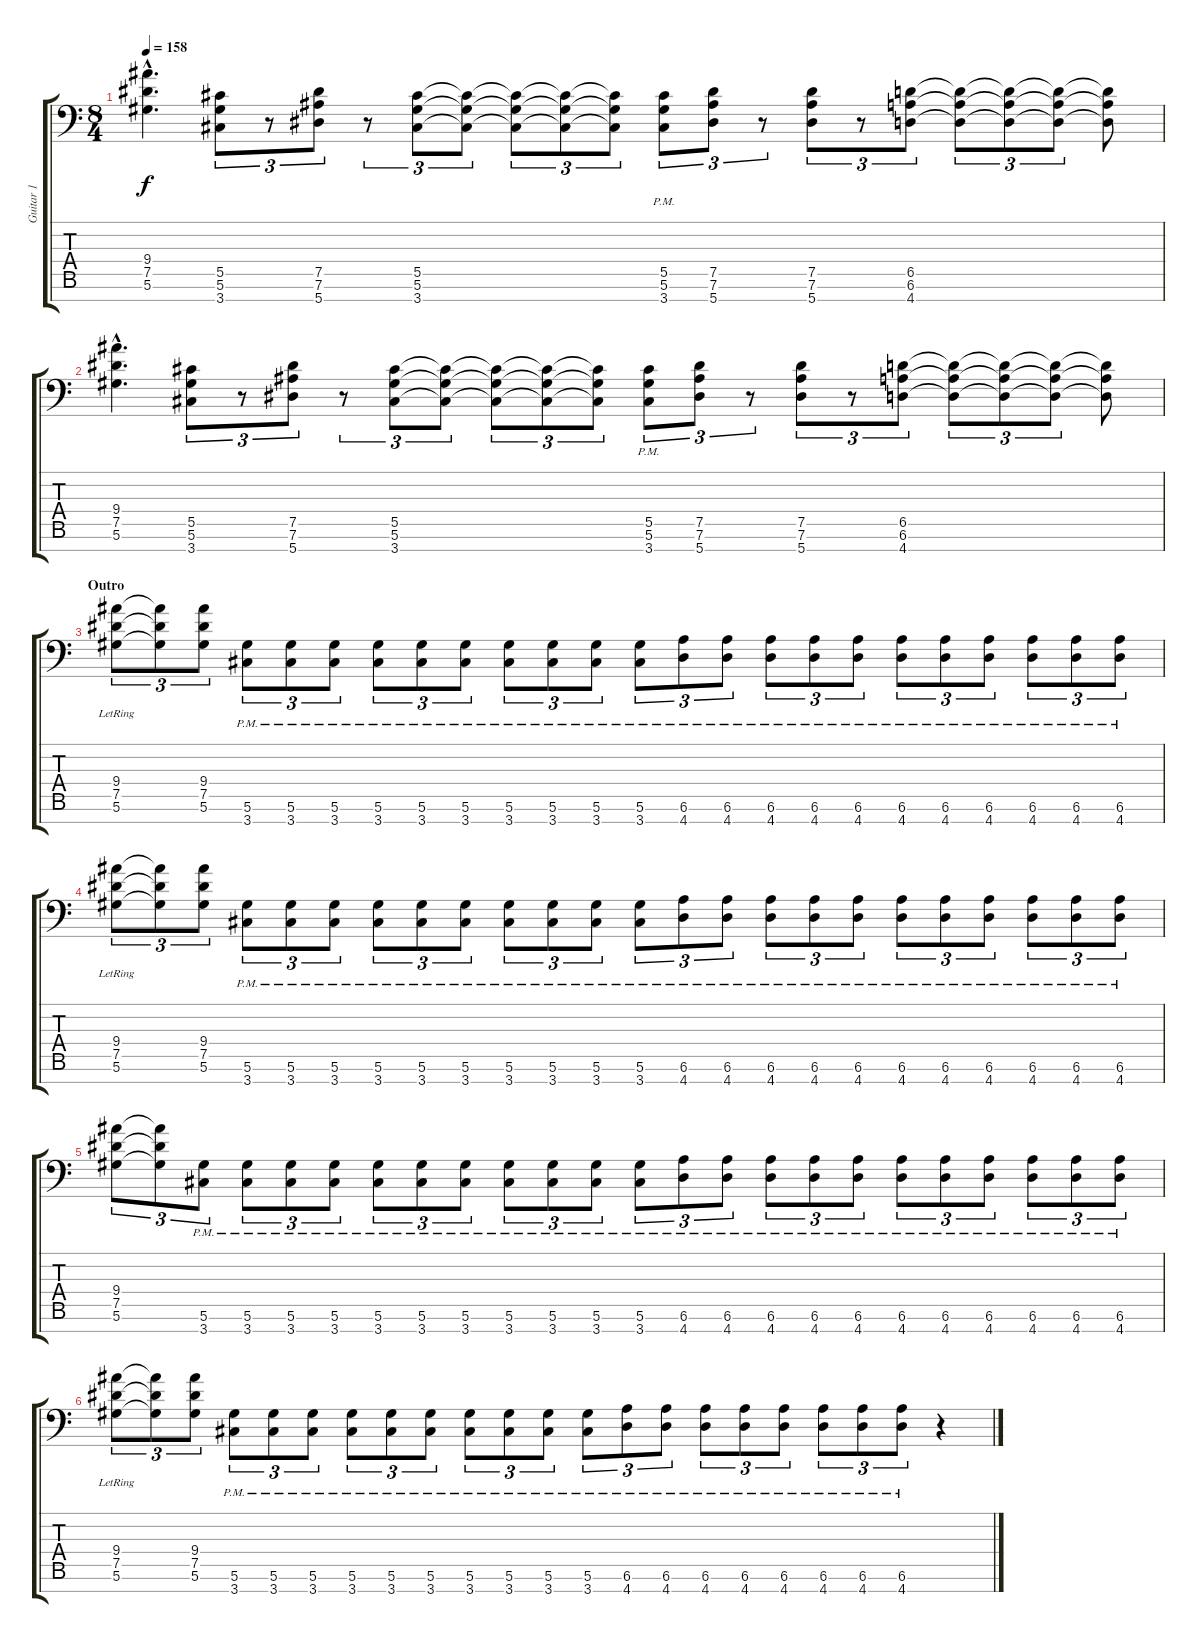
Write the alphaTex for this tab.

\track ("Guitar 1" "Guitar 1") {instrument acousticguitarsteel}
\staff {score tabs}
\tuning (Eb4 Bb3 Gb3 Db3 Ab2 Eb2 Bb1) {hide}
\ts (8 4)
\tempo 158
\clef f4
\ks c
(9.4{hac} 7.5{hac} 5.6{hac}).4{d dy f} (5.5 5.6 3.7).8{tu (3 2)} r.8{tu (3 2)} (7.5 7.6 5.7).8{tu (3 2)} r.8{tu (3 2)} (5.5 5.6 3.7).8{tu (3 2)} (5.5{t} 5.6{t} 3.7{t}).8{tu (3 2)} (5.5{t} 5.6{t} 3.7{t}).8{tu (3 2)} (5.5{t} 5.6{t} 3.7{t}).8{tu (3 2)} (5.5{t} 5.6{t} 3.7{t}).8{tu (3 2)} (5.5 5.6 3.7{pm}).8{tu (3 2)} (7.5 7.6 5.7).8{tu (3 2)} r.8{tu (3 2)} (7.5 7.6 5.7).8{tu (3 2)} r.8{tu (3 2)} (6.5 6.6 4.7).8{tu (3 2)} (6.5{t} 6.6{t} 4.7{t}).8{tu (3 2)} (6.5{t} 6.6{t} 4.7{t}).8{tu (3 2)} (6.5{t} 6.6{t} 4.7{t}).8{tu (3 2)} (6.5{t} 6.6{t} 4.7{t}).8 |
(9.4{hac} 7.5{hac} 5.6{hac}).4{d} (5.5 5.6 3.7).8{tu (3 2)} r.8{tu (3 2)} (7.5 7.6 5.7).8{tu (3 2)} r.8{tu (3 2)} (5.5 5.6 3.7).8{tu (3 2)} (5.5{t} 5.6{t} 3.7{t}).8{tu (3 2)} (5.5{t} 5.6{t} 3.7{t}).8{tu (3 2)} (5.5{t} 5.6{t} 3.7{t}).8{tu (3 2)} (5.5{t} 5.6{t} 3.7{t}).8{tu (3 2)} (5.5 5.6 3.7{pm}).8{tu (3 2)} (7.5 7.6 5.7).8{tu (3 2)} r.8{tu (3 2)} (7.5 7.6 5.7).8{tu (3 2)} r.8{tu (3 2)} (6.5 6.6 4.7).8{tu (3 2)} (6.5{t} 6.6{t} 4.7{t}).8{tu (3 2)} (6.5{t} 6.6{t} 4.7{t}).8{tu (3 2)} (6.5{t} 6.6{t} 4.7{t}).8{tu (3 2)} (6.5{t} 6.6{t} 4.7{t}).8 |
\section ("" "Outro")
(9.4{lr} 7.5{lr} 5.6).8{tu (3 2)} (9.4{t} 7.5{t} 5.6{t}).8{tu (3 2)} (9.4 7.5 5.6).8{tu (3 2)} (5.6{pm} 3.7{pm}).8{tu (3 2)} (5.6{pm} 3.7{pm}).8{tu (3 2)} (5.6{pm} 3.7{pm}).8{tu (3 2)} (5.6{pm} 3.7{pm}).8{tu (3 2)} (5.6{pm} 3.7{pm}).8{tu (3 2)} (5.6{pm} 3.7{pm}).8{tu (3 2)} (5.6{pm} 3.7{pm}).8{tu (3 2)} (5.6{pm} 3.7{pm}).8{tu (3 2)} (5.6{pm} 3.7{pm}).8{tu (3 2)} (5.6{pm} 3.7{pm}).8{tu (3 2)} (6.6{pm} 4.7{pm}).8{tu (3 2)} (6.6{pm} 4.7{pm}).8{tu (3 2)} (6.6{pm} 4.7{pm}).8{tu (3 2)} (6.6{pm} 4.7{pm}).8{tu (3 2)} (6.6{pm} 4.7{pm}).8{tu (3 2)} (6.6{pm} 4.7{pm}).8{tu (3 2)} (6.6{pm} 4.7{pm}).8{tu (3 2)} (6.6{pm} 4.7{pm}).8{tu (3 2)} (6.6{pm} 4.7{pm}).8{tu (3 2)} (6.6{pm} 4.7{pm}).8{tu (3 2)} (6.6{pm} 4.7{pm}).8{tu (3 2)} |
(9.4{lr} 7.5{lr} 5.6).8{tu (3 2)} (9.4{t} 7.5{t} 5.6{t}).8{tu (3 2)} (9.4 7.5 5.6).8{tu (3 2)} (5.6{pm} 3.7{pm}).8{tu (3 2)} (5.6{pm} 3.7{pm}).8{tu (3 2)} (5.6{pm} 3.7{pm}).8{tu (3 2)} (5.6{pm} 3.7{pm}).8{tu (3 2)} (5.6{pm} 3.7{pm}).8{tu (3 2)} (5.6{pm} 3.7{pm}).8{tu (3 2)} (5.6{pm} 3.7{pm}).8{tu (3 2)} (5.6{pm} 3.7{pm}).8{tu (3 2)} (5.6{pm} 3.7{pm}).8{tu (3 2)} (5.6{pm} 3.7{pm}).8{tu (3 2)} (6.6{pm} 4.7{pm}).8{tu (3 2)} (6.6{pm} 4.7{pm}).8{tu (3 2)} (6.6{pm} 4.7{pm}).8{tu (3 2)} (6.6{pm} 4.7{pm}).8{tu (3 2)} (6.6{pm} 4.7{pm}).8{tu (3 2)} (6.6{pm} 4.7{pm}).8{tu (3 2)} (6.6{pm} 4.7{pm}).8{tu (3 2)} (6.6{pm} 4.7{pm}).8{tu (3 2)} (6.6{pm} 4.7{pm}).8{tu (3 2)} (6.6{pm} 4.7{pm}).8{tu (3 2)} (6.6{pm} 4.7{pm}).8{tu (3 2)} |
(9.4 7.5 5.6).8{tu (3 2)} (9.4{t} 7.5{t} 5.6{t}).8{tu (3 2)} (5.6{pm} 3.7{pm}).8{tu (3 2)} (5.6{pm} 3.7{pm}).8{tu (3 2)} (5.6{pm} 3.7{pm}).8{tu (3 2)} (5.6{pm} 3.7{pm}).8{tu (3 2)} (5.6{pm} 3.7{pm}).8{tu (3 2)} (5.6{pm} 3.7{pm}).8{tu (3 2)} (5.6{pm} 3.7{pm}).8{tu (3 2)} (5.6{pm} 3.7{pm}).8{tu (3 2)} (5.6{pm} 3.7{pm}).8{tu (3 2)} (5.6{pm} 3.7{pm}).8{tu (3 2)} (5.6{pm} 3.7{pm}).8{tu (3 2)} (6.6{pm} 4.7{pm}).8{tu (3 2)} (6.6{pm} 4.7{pm}).8{tu (3 2)} (6.6{pm} 4.7{pm}).8{tu (3 2)} (6.6{pm} 4.7{pm}).8{tu (3 2)} (6.6{pm} 4.7{pm}).8{tu (3 2)} (6.6{pm} 4.7{pm}).8{tu (3 2)} (6.6{pm} 4.7{pm}).8{tu (3 2)} (6.6{pm} 4.7{pm}).8{tu (3 2)} (6.6{pm} 4.7{pm}).8{tu (3 2)} (6.6{pm} 4.7{pm}).8{tu (3 2)} (6.6{pm} 4.7{pm}).8{tu (3 2)} |
(9.4{lr} 7.5{lr} 5.6).8{tu (3 2)} (9.4{t} 7.5{t} 5.6{t}).8{tu (3 2)} (9.4 7.5 5.6).8{tu (3 2)} (5.6{pm} 3.7{pm}).8{tu (3 2)} (5.6{pm} 3.7{pm}).8{tu (3 2)} (5.6{pm} 3.7{pm}).8{tu (3 2)} (5.6{pm} 3.7{pm}).8{tu (3 2)} (5.6{pm} 3.7{pm}).8{tu (3 2)} (5.6{pm} 3.7{pm}).8{tu (3 2)} (5.6{pm} 3.7{pm}).8{tu (3 2)} (5.6{pm} 3.7{pm}).8{tu (3 2)} (5.6{pm} 3.7{pm}).8{tu (3 2)} (5.6{pm} 3.7{pm}).8{tu (3 2)} (6.6{pm} 4.7{pm}).8{tu (3 2)} (6.6{pm} 4.7{pm}).8{tu (3 2)} (6.6{pm} 4.7{pm}).8{tu (3 2)} (6.6{pm} 4.7{pm}).8{tu (3 2)} (6.6{pm} 4.7{pm}).8{tu (3 2)} (6.6{pm} 4.7{pm}).8{tu (3 2)} (6.6{pm} 4.7{pm}).8{tu (3 2)} (6.6{pm} 4.7{pm}).8{tu (3 2)} r.4
